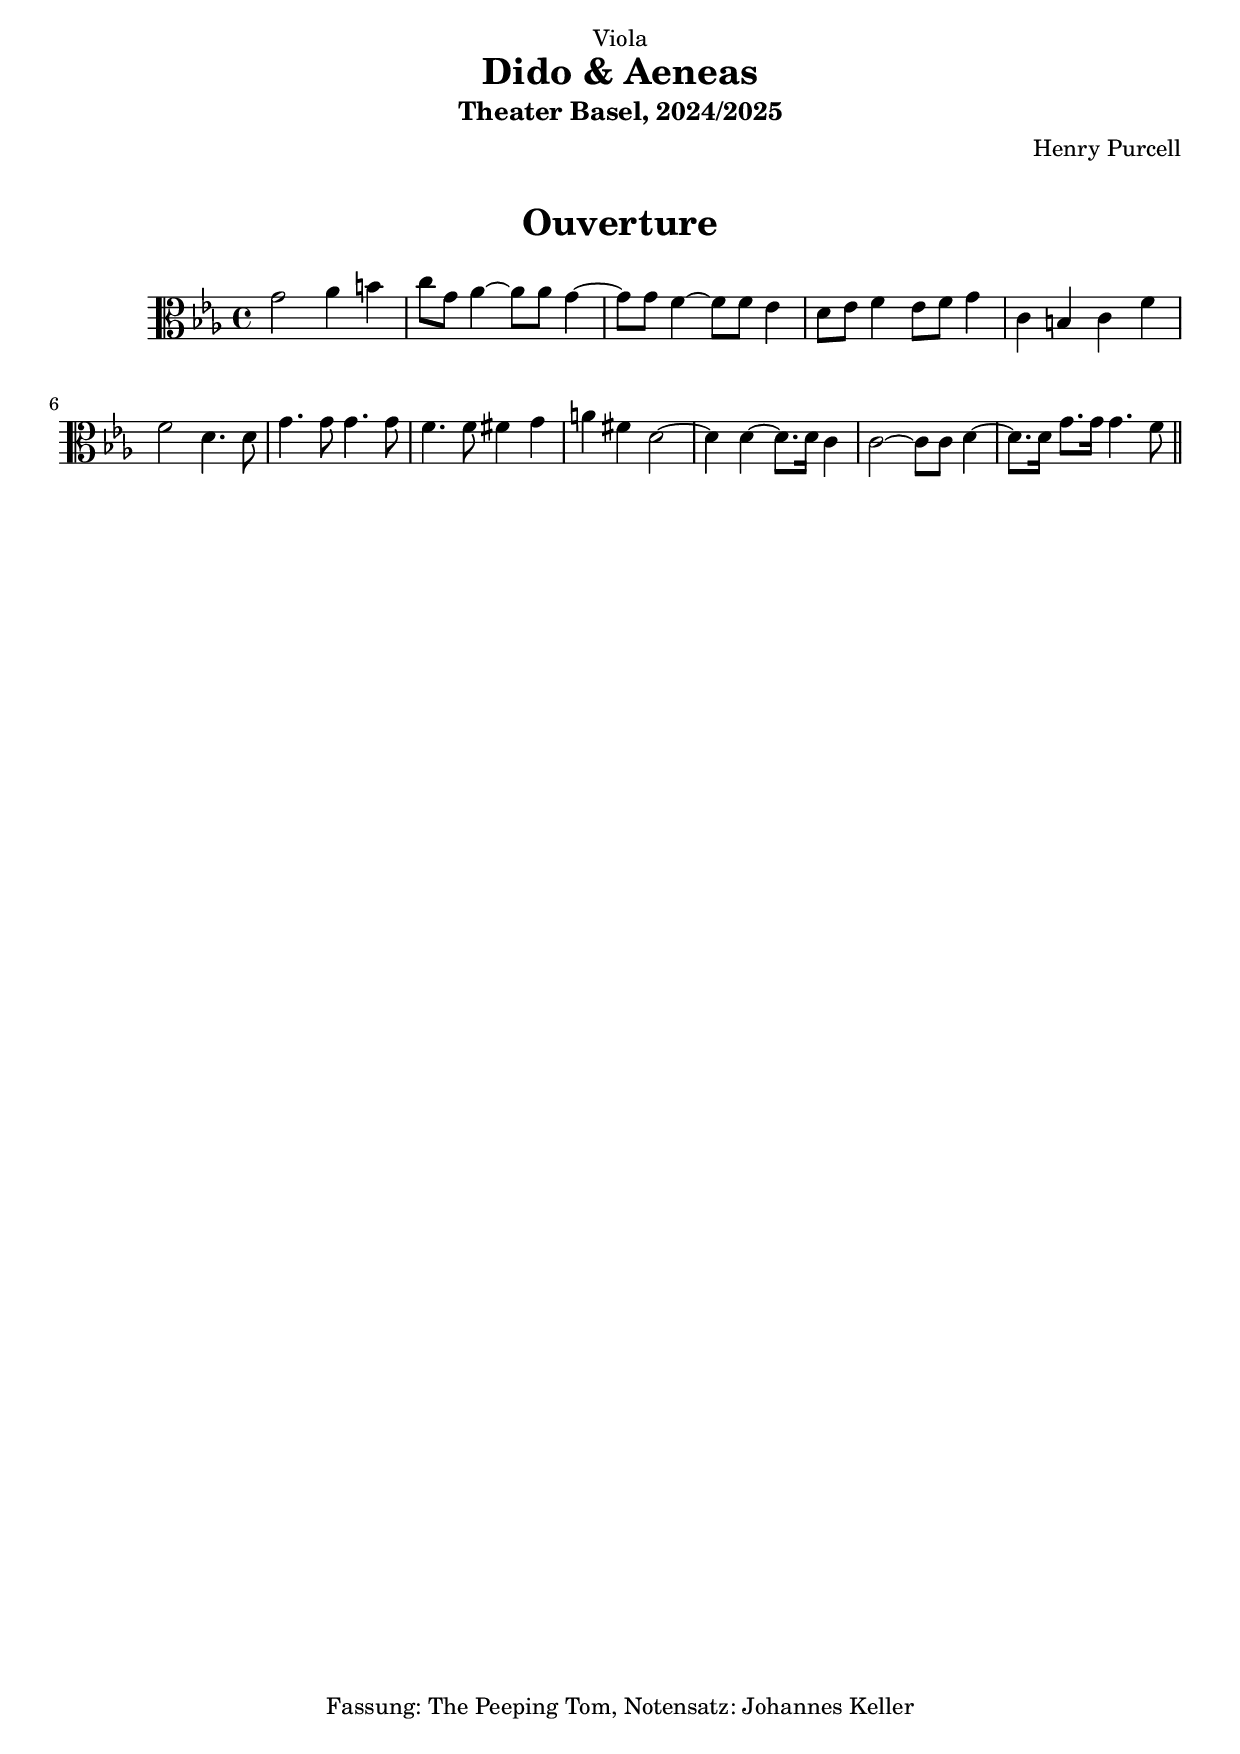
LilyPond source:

\version "2.24.4"

\include "global-definitions.ly"
vlaOuverture = \relative g' {
  \clef "alto"
  \time 4/4
  \key c \minor
  g2 as4 b |
  c8 g as4~ as8 as g4~ |
  g8 g f4~ f8 f es4 |
  d8 es f4 es8 f g4 |
  c,4 b c f |
  f2 d4. d8 |
  g4. g8 g4. g8 |
  f4. f8 fis4 g |
  a4 fis d2~ |
  d4 d~ d8. d16 c4 |
  c2~ c8 c d4~ |
  d8. d16 g8. g16 g4. f8 \bar "||"
}



\book {
  \partbookVlaPaperBlock

  \titlePartbook

  \markup { \vspace #1 }

  \score {
    \partbookTitleOuverture
    <<
      \new Voice { \vlaOuverture }
    >>
  }
}